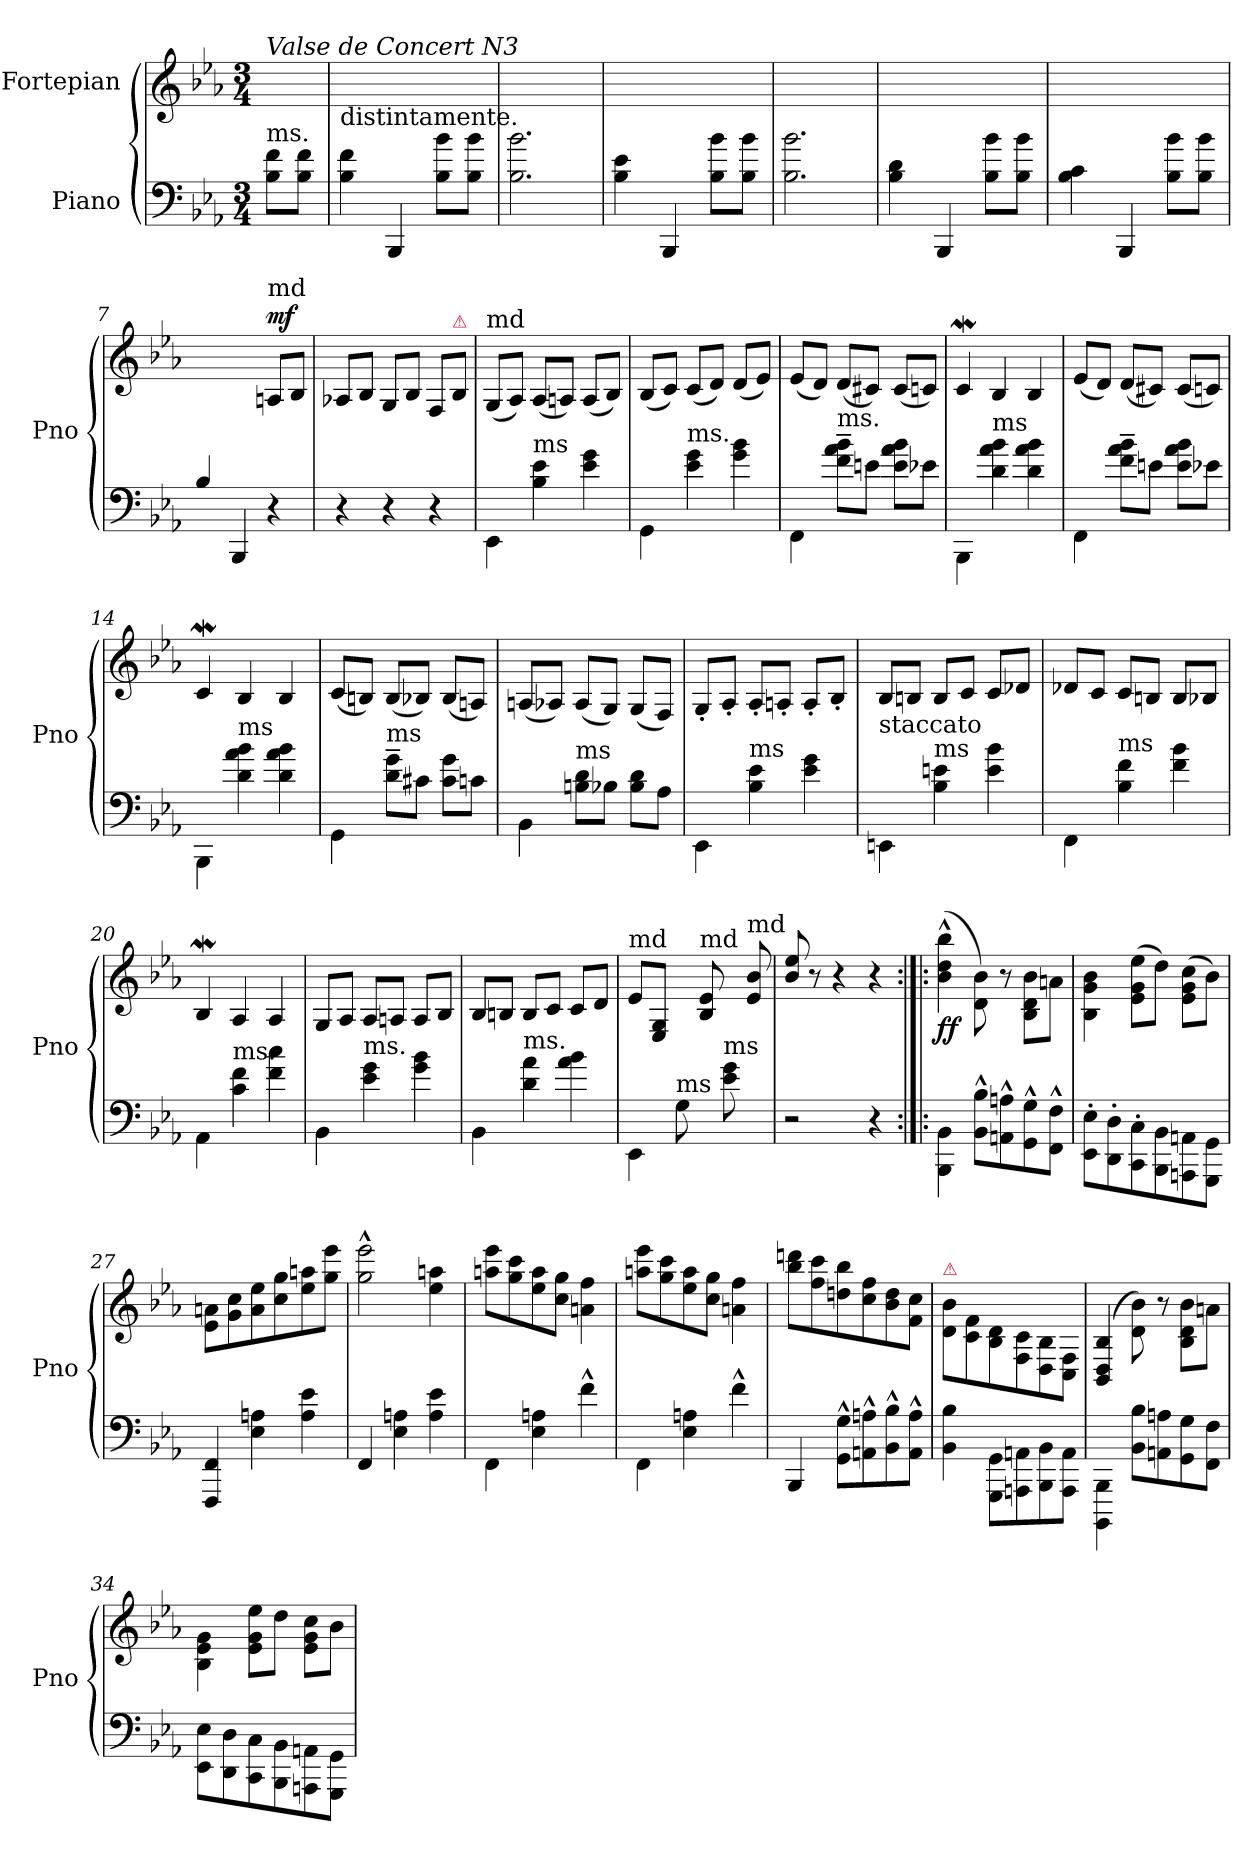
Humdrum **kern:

**kern	**kern	**dynam
*part2	*part1	*part1
*staff2	*staff1	*staff1
*I"Piano	*I"Fortepian	*
*I'Pno	*	*
*clefF4	*clefG2	*
*k[b-e-a-]	*k[b-e-a-]	*
*M3/4	*M3/4	*
=	=	=
!	!LO:TX:a:i:t=Valse de Concert N3	!
!LO:TX:a:t=ms.	!	!
8B-\ 8f\L	4ryy	.
8B-\ 8f\J	.	.
=1	=1	=1
!LO:TX:a:t=distintamente.	!	!
4B-\ 4f\	2.ryy	.
4BBB-/	.	.
8B-\ 8b-\L	.	.
8B-\ 8b-\J	.	.
=2	=2	=2
2.B-\ 2.b-\	2.ryy	.
=3	=3	=3
4B-\ 4e-\	2.ryy	.
4BBB-/	.	.
8B-\ 8b-\L	.	.
8B-\ 8b-\J	.	.
=4	=4	=4
2.B-\ 2.b-\	2.ryy	.
=5	=5	=5
4B-\ 4d\	2.ryy	.
4BBB-/	.	.
8B-\ 8b-\L	.	.
8B-\ 8b-\J	.	.
=6	=6	=6
4B-\ 4c\	2.ryy	.
4BBB-/	.	.
8B-\ 8b-\L	.	.
8B-\ 8b-\J	.	.
=7	=7	=7
4B-/	2ryy	.
4BBB-/	.	.
!	!LO:TX:a:t=md	!
!	!	!LO:DY:a
4r	8An/L	mf
.	8B-/J	.
=8	=8	=8
4r	8A-X/L	.
.	8B-/J	.
4r	8G/L	.
.	8B-/J	.
4r	8F/L	.
!	!LO:TX:a:color=crimson:t=⚠	!
.	8B-/J	.
=9	=9	=9
!	!LO:TX:a:t=md	!
4EE-\	(<8G/L	.
.	8A-/J)	.
!LO:TX:a:t=ms	!	!
4B-\ 4e-\	(<8A-/L	.
.	8An/J)	.
4e-\ 4g\	(<8A/L	.
.	8B-/J)	.
=10	=10	=10
4GG\	(<8B-/L	.
.	8c/J)	.
!LO:TX:a:t=ms.	!	!
4e-\ 4g\	(<8c/L	.
.	8d/J)	.
4g\ 4b-\	(<8d/L	.
.	8e-/J)	.
=11	=11	=11
4FF\	(<8e-/L	.
.	8d/J)	.
!LO:TX:a:t=ms.	!	!
8f~\ 8a-~\ 8b-~\L	(<8d/L	.
8en\J	8c#X/J)	.
8e\ 8a-\ 8b-\L	(<8c#/L	.
8e-X\J	8cn/J)	.
=12	=12	=12
4BBB-\	4cW/	.
!LO:TX:a:t=ms	!	!
4d\ 4a-\ 4b-\	4B-/	.
4d\ 4a-\ 4b-\	4B-/	.
=13	=13	=13
4FF\	(<8e-/L	.
.	8d/J)	.
8f~\ 8a-~\ 8b-~\L	(<8d/L	.
8en\J	8c#X/J)	.
8e\ 8a-\ 8b-\L	(<8c#/L	.
8e-X\J	8cn/J)	.
=14	=14	=14
4BBB-\	4cW/	.
!LO:TX:a:t=ms	!	!
4d\ 4a-\ 4b-\	4B-/	.
4d\ 4a-\ 4b-\	4B-/	.
=15	=15	=15
4GG\	(8c/L	.
.	8Bn/J)	.
!LO:TX:a:t=ms	!	!
8d~\ 8g~\L	(<8B/L	.
8c#X\J	8B-X/J)	.
8c#\ 8g\L	(<8B-/L	.
8cn\J	8An/J)	.
=16	=16	=16
4BB-\	(<8An/L	.
.	8A-X/J)	.
!LO:TX:a:t=ms	!	!
8Bn\ 8d\L	(8A-/L	.
8B-X\J	8G/J)	.
8B-\ 8d\L	(8G/L	.
8A-\J	8F/J)	.
=17	=17	=17
4EE-\	8G'/L	.
.	8A-'/J	.
!LO:TX:a:t=ms	!	!
4B-\ 4e-\	8A-'/L	.
.	8An'/J	.
4e-\ 4g\	8A'/L	.
.	8B-'/J	.
=18	=18	=18
!	!LO:TX:b:t=staccato	!
4EEn\	8B-/L	.
.	8Bn/J	.
!LO:TX:a:t=ms	!	!
4B-\ 4en\	8B/L	.
.	8c/J	.
4e\ 4b-\	8c/L	.
.	8d-X/J	.
=19	=19	=19
4FF\	8d-X/L	.
.	8c/J	.
!LO:TX:a:t=ms	!	!
4B-\ 4f\	8c/L	.
.	8Bn/J	.
4f\ 4b-\	8B/L	.
.	8B-X/J	.
=20	=20	=20
4AA-\	4B-W/	.
!LO:TX:a:t=ms.	!	!
4c\ 4f\	4A-/	.
4f\ 4cc\	4A-/	.
=21	=21	=21
4BB-\	8G/L	.
.	8A-/J	.
!LO:TX:a:t=ms.	!	!
4e-\ 4g\	8A-/L	.
.	8An/J	.
4g\ 4b-\	8A/L	.
.	8B-/J	.
=22	=22	=22
4BB-\	8B-/L	.
.	8Bn/J	.
!LO:TX:a:t=ms.	!	!
4d\ 4a-\	8B/L	.
.	8c/J	.
4a-\ 4b-\	8c/L	.
.	8d/J	.
=23	=23	=23
!	!LO:TX:a:t=md	!
4EE-\	8e-/L	.
.	8E-/ 8G/J	.
!LO:TX:a:t=ms	!	!
8G\	8ryy	.
!	!LO:TX:a:t=md	!
8ryy	8B-/ 8e-/	.
!LO:TX:a:t=ms	!	!
8e-\ 8g\	8ryy	.
!	!LO:TX:a:t=md	!
8ryy	8e-/ 8b-/	.
=24	=24	=24
2r	8b-/ 8ee-/	.
.	8r	.
.	4r	.
4r	4r	.
=25:|!|:	=25:|!|:	=25:|!|:
4BBB-\ 4BB-\	(4b-^^\ 4dd^^\ 4bb-^^\	ff
8BB-^^\ 8B-^^\L	8d\ 8b-\)	.
8AAn^^\ 8An^^\	8r	.
8GG^^\ 8G^^\	8B-\ 8d\ 8b-\L	.
8FF^^\ 8F^^\J	8an\J	.
=26	=26	=26
8EE-'\ 8E-'\L	4B-\ 4g\ 4b-\	.
8DD'\ 8D'\	.	.
8CC'\ 8C'\	(8e-\ 8g\ 8ee-\L	.
8BBB-\ 8BB-\	8dd\J)	.
8AAAn\ 8AAn\	(8e-\ 8g\ 8cc\L	.
8GGG\ 8GG\J	8b-\J)	.
=27	=27	=27
4FFF/ 4FF/	8e-\ 8an\L	.
.	8g\ 8cc\	.
4E-\ 4An\	8a\ 8ee-\	.
.	8cc\ 8gg\	.
4A\ 4e-\	8ee-\ 8aan\	.
.	8gg\ 8eee-\J	.
=28	=28	=28
4FF/	2gg^^\ 2eee-^^\	.
4E-\ 4An\	.	.
4A\ 4e-\	4ee-\ 4aan\	.
=29	=29	=29
4FF\	8aan\ 8eee-\L	.
.	8gg\ 8ccc\	.
4E-\ 4An\	8ee-\ 8aa\	.
.	8cc\ 8gg\J	.
4f^^\	4an\ 4ff\	.
=30	=30	=30
4FF\	8aan\ 8eee-\L	.
.	8gg\ 8ccc\	.
4E-\ 4An\	8ee-\ 8aa\	.
.	8cc\ 8gg\J	.
4f^^\	4an\ 4ff\	.
=31	=31	=31
4BBB-/	8bb-\ 8dddn\L	.
.	8ff\ 8ccc\	.
8GG^^\ 8G^^\L	8ddn\ 8bb-\	.
8AAn^^\ 8An^^\	8cc\ 8ff\	.
8BB-^^\ 8B-^^\	8b-\ 8dd\	.
8AA^^\ 8A^^\J	8f\ 8cc\J	.
=32	=32	=32
!	!LO:TX:a:color=crimson:t=⚠	!
4BB-\ 4B-\	8d/ 8b-/L	.
.	8c/ 8f/	.
8GGG\ 8GG\L	8B-\ 8d\	.
8AAAn\ 8AAn\	8F\ 8c\	.
8BBB-\ 8BB-\	8D\ 8B-\	.
8AAA\ 8AA\J	8C\ 8F\J	.
=33	=33	=33
4BBBB-\ 4BBB-\	(4BB-/ 4D/ 4B-/	.
8BB-\ 8B-\L	8d\ 8b-\)	.
8AAn\ 8An\	8r	.
8GG\ 8G\	8B-\ 8d\ 8b-\L	.
8FF\ 8F\J	8an\J	.
=34	=34	=34
8EE-\ 8E-\L	4B-\ 4e-\ 4g\	.
8DD\ 8D\	.	.
8CC\ 8C\	8e-\ 8g\ 8ee-\L	.
8BBB-\ 8BB-\	8dd\J	.
8AAAn\ 8AAn\	8e-\ 8g\ 8cc\L	.
8GGG\ 8GG\J	8b-\J	.
=	=	=
*-	*-	*-
